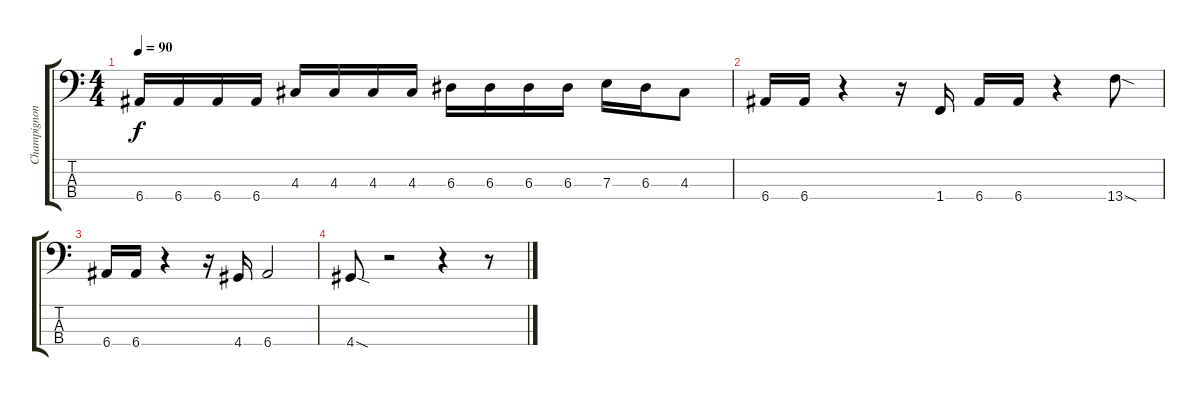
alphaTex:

\track ("Champignon" "Champignon") {instrument electricbassfinger}
\staff {score tabs}
\tuning (G2 D2 A1 E1) {hide}
\ts (4 4)
\tempo 90
\clef f4
\ks c
6.4.16{dy f} 6.4.16 6.4.16 6.4.16 4.3.16 4.3.16 4.3.16 4.3.16 6.3.16 6.3.16 6.3.16 6.3.16 7.3.16 6.3.16 4.3.8 |
6.4.16 6.4.16 r.4 r.16 1.4.16 6.4.16 6.4.16 r.4 13.4{sod}.8 |
6.4.16 6.4.16 r.4 r.16 4.4.16 6.4.2 |
4.4{sod}.8 r.2 r.4 r.8
